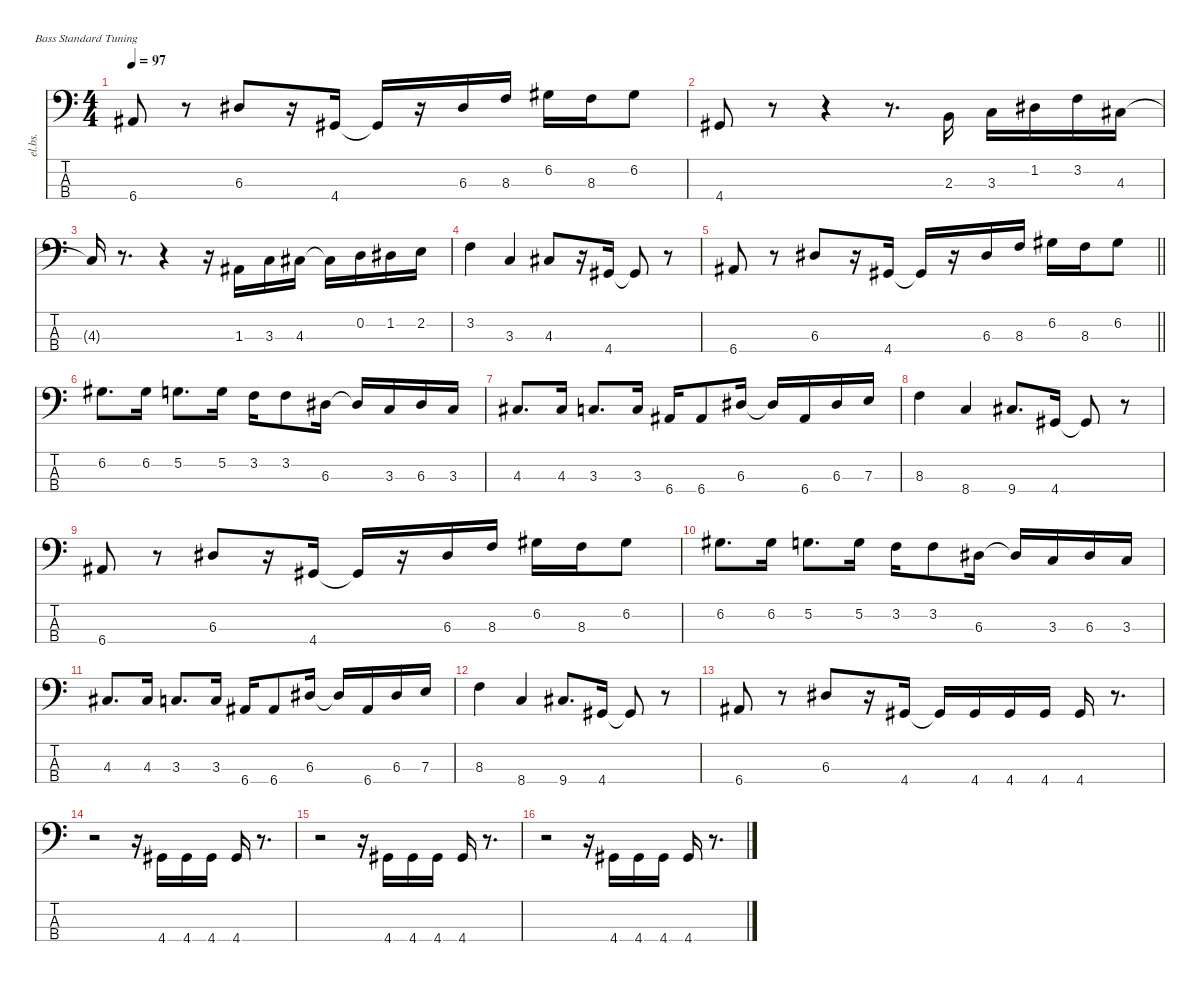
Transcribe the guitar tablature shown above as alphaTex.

\defaultSystemsLayout 4
\hideDynamics
\bracketExtendMode nobrackets
\track ("Electric Bass" "el.bs.") {instrument electricbassfinger}
\staff {score tabs}
\tuning (G2 D2 A1 E1)
\ts (4 4)
\tempo 97
\clef f4
\ks c
6.4{acc #}.8{dy mf beam Up} r.8{beam Down} 6.3{acc #}.8{beam Up} r.16{beam Up} 4.4{acc #}.16{beam Up} 4.4{t acc #}.16{beam Up} r.16{beam Up} 6.3{acc #}.16{beam Up} 8.3.16{beam Up} 6.2{acc #}.16{beam Down} 8.3.16{beam Down} 6.2{acc #}.8{beam Down} |
4.4{acc #}.8{beam Up} r.8{beam Down} r.4{beam Down} r.8{d beam Down} 2.3.16{beam Up} 3.3.16{beam Down} 1.2{acc #}.16{beam Down} 3.2.16{beam Down} 4.3{acc #}.16{beam Down} |
4.3{t acc #}.16{beam Up} r.8{d beam Down} r.4{beam Down} r.16{beam Down} 1.3{acc #}.16{beam Up} 3.3.16{beam Up} 4.3{acc #}.16{beam Up} 4.3{t acc #}.16{beam Down} 0.2.16{beam Down} 1.2{acc #}.16{beam Down} 2.2.16{beam Down} |
3.2.4{beam Down} 3.3.4{beam Up} 4.3{acc #}.8{beam Up} r.16{beam Up} 4.4{acc #}.16{beam Up} 4.4{t acc #}.8{beam Up} r.8{beam Down} |
\barLineRight lightlight
6.4{acc #}.8{beam Up} r.8{beam Down} 6.3{acc #}.8{beam Up} r.16{beam Up} 4.4{acc #}.16{beam Up} 4.4{t acc #}.16{beam Up} r.16{beam Up} 6.3{acc #}.16{beam Up} 8.3.16{beam Up} 6.2{acc #}.16{beam Down} 8.3.16{beam Down} 6.2{acc #}.8{beam Down} |
6.2{acc #}.8{d beam Down} 6.2{acc #}.16{beam Down} 5.2.8{d beam Down} 5.2.16{beam Down} 3.2.16{beam Down} 3.2.8{beam Down} 6.3{acc #}.16{beam Down} 6.3{t acc #}.16{beam Up} 3.3.16{beam Up} 6.3{acc #}.16{beam Up} 3.3.16{beam Up} |
4.3{acc #}.8{d beam Up} 4.3{acc #}.16{beam Up} 3.3.8{d beam Up} 3.3.16{beam Up} 6.4{acc #}.16{beam Up} 6.4{acc #}.8{beam Up} 6.3{acc #}.16{beam Up} 6.3{t acc #}.16{beam Up} 6.4{acc #}.16{beam Up} 6.3{acc #}.16{beam Up} 7.3.16{beam Up} |
8.3.4{beam Down} 8.4.4{beam Up} 9.4{acc #}.8{d beam Up} 4.4{acc #}.16{beam Up} 4.4{t acc #}.8{beam Up} r.8{beam Down} |
6.4{acc #}.8{beam Up} r.8{beam Down} 6.3{acc #}.8{beam Up} r.16{beam Up} 4.4{acc #}.16{beam Up} 4.4{t acc #}.16{beam Up} r.16{beam Up} 6.3{acc #}.16{beam Up} 8.3.16{beam Up} 6.2{acc #}.16{beam Down} 8.3.16{beam Down} 6.2{acc #}.8{beam Down} |
6.2{acc #}.8{d beam Down} 6.2{acc #}.16{beam Down} 5.2.8{d beam Down} 5.2.16{beam Down} 3.2.16{beam Down} 3.2.8{beam Down} 6.3{acc #}.16{beam Down} 6.3{t acc #}.16{beam Up} 3.3.16{beam Up} 6.3{acc #}.16{beam Up} 3.3.16{beam Up} |
4.3{acc #}.8{d beam Up} 4.3{acc #}.16{beam Up} 3.3.8{d beam Up} 3.3.16{beam Up} 6.4{acc #}.16{beam Up} 6.4{acc #}.8{beam Up} 6.3{acc #}.16{beam Up} 6.3{t acc #}.16{beam Up} 6.4{acc #}.16{beam Up} 6.3{acc #}.16{beam Up} 7.3.16{beam Up} |
8.3.4{beam Down} 8.4.4{beam Up} 9.4{acc #}.8{d beam Up} 4.4{acc #}.16{beam Up} 4.4{t acc #}.8{beam Up} r.8{beam Down} |
6.4{acc #}.8{beam Up} r.8{beam Down} 6.3{acc #}.8{beam Up} r.16{beam Up} 4.4{acc #}.16{beam Up} 4.4{t acc #}.16{beam Up} 4.4{acc #}.16{beam Up} 4.4{acc #}.16{beam Up} 4.4{acc #}.16{beam Up} 4.4{acc #}.16{beam Up} r.8{d beam Down} |
r.2{beam Down} r.16{beam Down} 4.4{acc #}.16{beam Up} 4.4{acc #}.16{beam Up} 4.4{acc #}.16{beam Up} 4.4{acc #}.16{beam Up} r.8{d beam Down} |
r.2{beam Down} r.16{beam Down} 4.4{acc #}.16{beam Up} 4.4{acc #}.16{beam Up} 4.4{acc #}.16{beam Up} 4.4{acc #}.16{beam Up} r.8{d beam Down} |
r.2{beam Down} r.16{beam Down} 4.4{acc #}.16{beam Up} 4.4{acc #}.16{beam Up} 4.4{acc #}.16{beam Up} 4.4{acc #}.16{beam Up} r.8{d beam Down}
